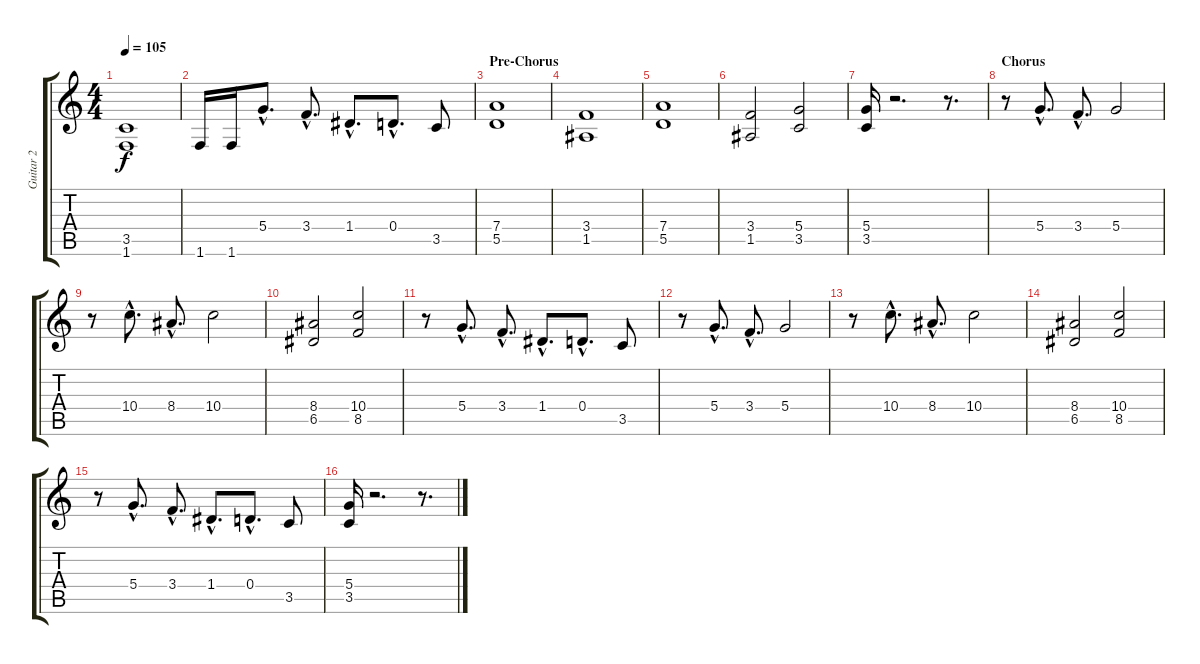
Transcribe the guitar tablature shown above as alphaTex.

\track ("Guitar 2" "Guitar 2") {instrument distortionguitar}
\staff {score tabs}
\tuning (E4 B3 G3 D3 A2 E2) {hide}
\ts (4 4)
\tempo 105
\clef g2
\ks c
(3.5 1.6).1{dy f} |
1.6.16 1.6.16 5.4{hac}.8{d} 3.4{hac}.8{d} 1.4{hac}.8{d} 0.4{hac}.8{d} 3.5.8 |
\section ("" "Pre-Chorus")
(7.4 5.5).1 |
(3.4 1.5).1 |
(7.4 5.5).1 |
(3.4 1.5).2 (5.4 3.5).2 |
(5.4 3.5).16 r.2{d} r.8{d} |
\section ("" "Chorus")
r.8 5.4{hac}.8{d} 3.4{hac}.8{d} 5.4.2 |
r.8 10.4{hac}.8{d} 8.4{hac}.8{d} 10.4.2 |
(8.4 6.5).2 (10.4 8.5).2 |
r.8 5.4{hac}.8{d} 3.4{hac}.8{d} 1.4{hac}.8{d} 0.4{hac}.8{d} 3.5.8 |
r.8 5.4{hac}.8{d} 3.4{hac}.8{d} 5.4.2 |
r.8 10.4{hac}.8{d} 8.4{hac}.8{d} 10.4.2 |
(8.4 6.5).2 (10.4 8.5).2 |
r.8 5.4{hac}.8{d} 3.4{hac}.8{d} 1.4{hac}.8{d} 0.4{hac}.8{d} 3.5.8 |
(5.4 3.5).16 r.2{d} r.8{d}
